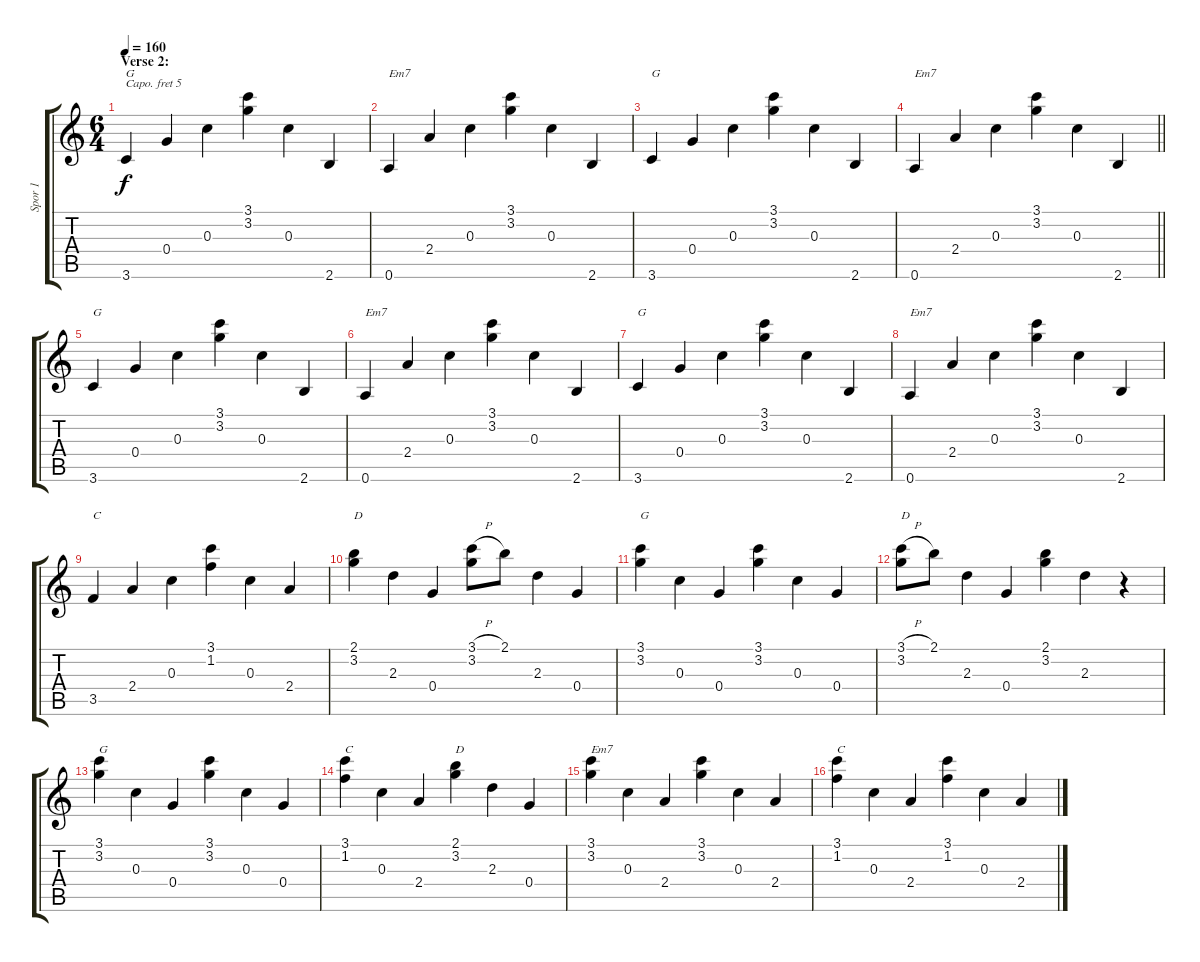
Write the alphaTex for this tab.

\track ("Spor 1" "Spor 1") {instrument acousticguitarsteel}
\staff {score tabs}
\capo 5
\tuning (E4 B3 G3 D3 A2 E2) {hide}
\ts (6 4)
\section ("" "Verse 2:")
\tempo 160
\clef g2
\ks c
3.6.4{txt "G" dy f} 0.4.4 0.3.4 (3.1 3.2).4 0.3.4 2.6.4 |
0.6.4{txt "Em7"} 2.4.4 0.3.4 (3.1 3.2).4 0.3.4 2.6.4 |
3.6.4{txt "G"} 0.4.4 0.3.4 (3.1 3.2).4 0.3.4 2.6.4 |
\barLineRight lightlight
0.6.4{txt "Em7"} 2.4.4 0.3.4 (3.1 3.2).4 0.3.4 2.6.4 |
3.6.4{txt "G"} 0.4.4 0.3.4 (3.1 3.2).4 0.3.4 2.6.4 |
0.6.4{txt "Em7"} 2.4.4 0.3.4 (3.1 3.2).4 0.3.4 2.6.4 |
3.6.4{txt "G"} 0.4.4 0.3.4 (3.1 3.2).4 0.3.4 2.6.4 |
0.6.4{txt "Em7"} 2.4.4 0.3.4 (3.1 3.2).4 0.3.4 2.6.4 |
3.5.4{txt "C"} 2.4.4 0.3.4 (3.1 1.2).4 0.3.4 2.4.4 |
(2.1 3.2).4{txt "D"} 2.3.4 0.4.4 (3.1{h} 3.2).8 2.1.8 2.3.4 0.4.4 |
(3.1 3.2).4{txt "G"} 0.3.4 0.4.4 (3.1 3.2).4 0.3.4 0.4.4 |
(3.1{h} 3.2).8{txt "D"} 2.1.8 2.3.4 0.4.4 (2.1 3.2).4 2.3.4 r.4 |
(3.1 3.2).4{txt "G"} 0.3.4 0.4.4 (3.1 3.2).4 0.3.4 0.4.4 |
(3.1 1.2).4{txt "C"} 0.3.4 2.4.4 (2.1 3.2).4{txt "D"} 2.3.4 0.4.4 |
(3.1 3.2).4{txt "Em7"} 0.3.4 2.4.4 (3.1 3.2).4 0.3.4 2.4.4 |
(3.1 1.2).4{txt "C"} 0.3.4 2.4.4 (3.1 1.2).4 0.3.4 2.4.4
